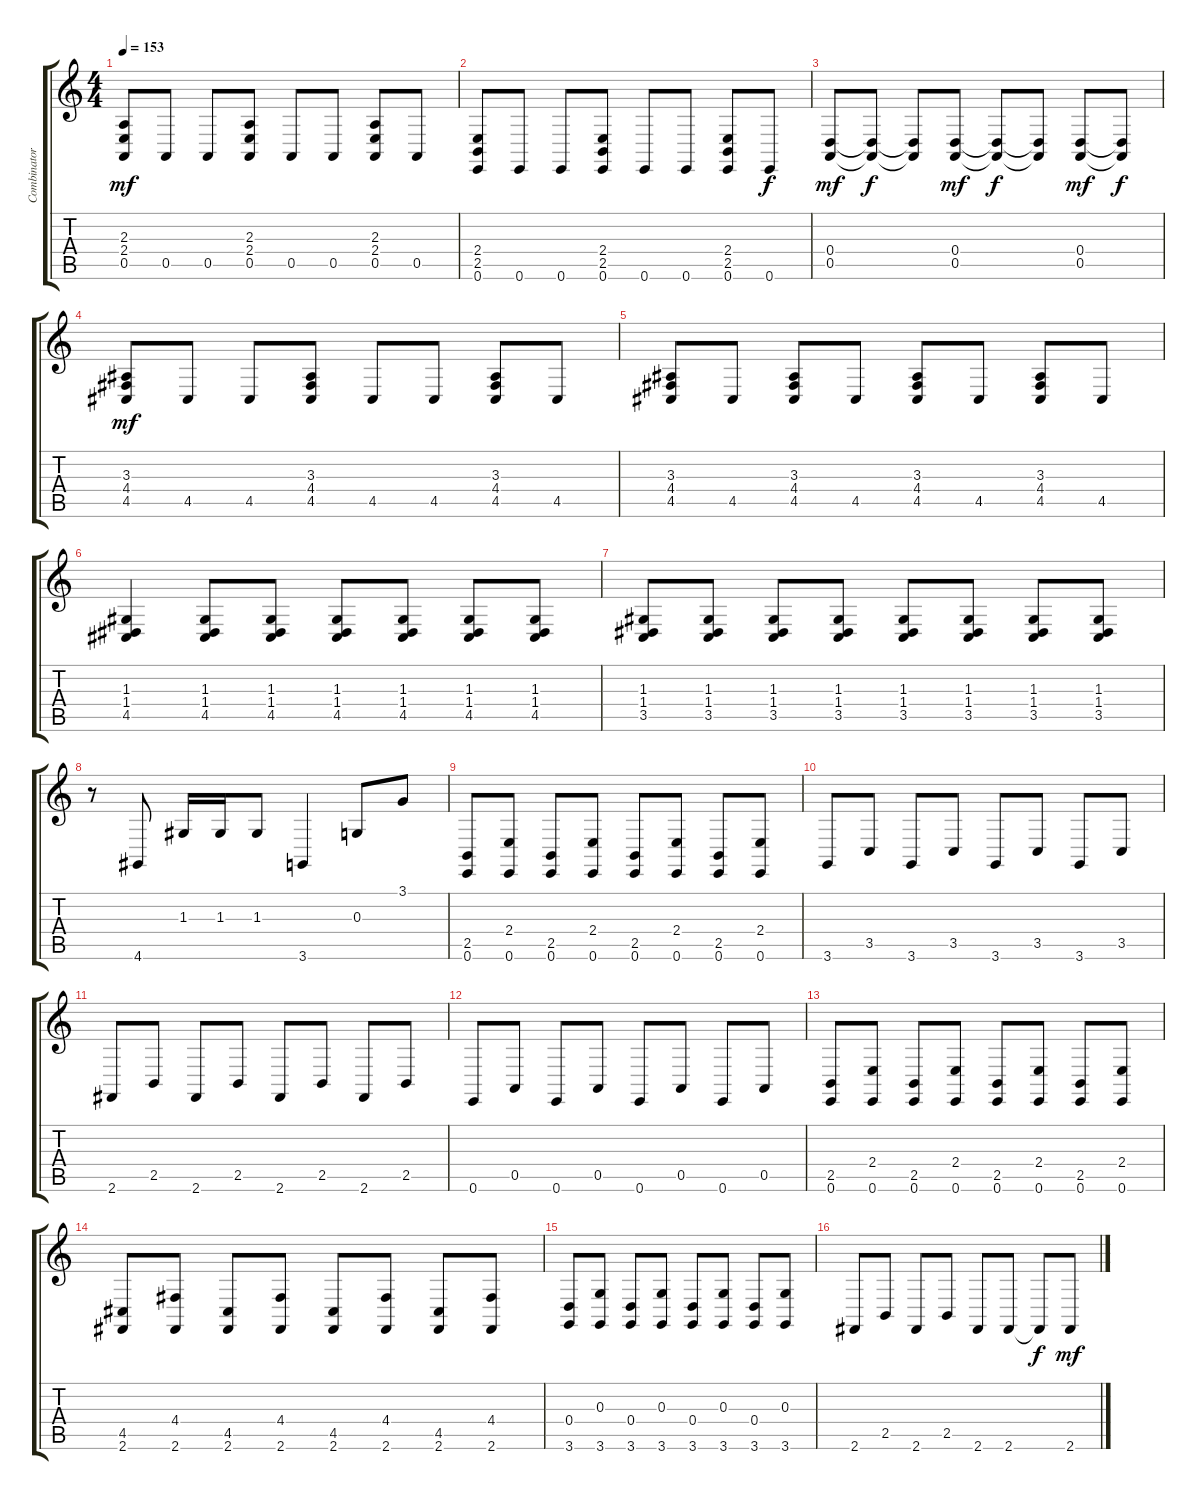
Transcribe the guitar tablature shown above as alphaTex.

\track ("Combinator 2" "Combinator") {instrument acousticgrandpiano}
\staff {score tabs}
\tuning (E4 B3 G3 D3 A2 E2) {hide}
\ts (4 4)
\tempo 153
\clef g2
\ks c
(2.3 2.4 0.5).8{dy mf} 0.5.8 0.5.8 (2.3 2.4 0.5).8 0.5.8 0.5.8 (2.3 2.4 0.5).8 0.5.8 |
(2.4 2.5 0.6).8 0.6.8 0.6.8 (2.4 2.5 0.6).8 0.6.8 0.6.8 (2.4 2.5 0.6).8 0.6.8{dy f} |
(0.4 0.5).8{dy mf} (0.4{t} 0.5{t}).8{dy f} (0.4{t} 0.5{t}).8 (0.4 0.5).8{dy mf} (0.4{t} 0.5{t}).8{dy f} (0.4{t} 0.5{t}).8 (0.4 0.5).8{dy mf} (0.4{t} 0.5{t}).8{dy f} |
(3.3 4.4 4.5).8{dy mf} 4.5.8 4.5.8 (3.3 4.4 4.5).8 4.5.8 4.5.8 (3.3 4.4 4.5).8 4.5.8 |
(3.3 4.4 4.5).8 4.5.8 (3.3 4.4 4.5).8 4.5.8 (3.3 4.4 4.5).8 4.5.8 (3.3 4.4 4.5).8 4.5.8 |
(1.3 1.4 4.5).4 (1.3 1.4 4.5).8 (1.3 1.4 4.5).8 (1.3 1.4 4.5).8 (1.3 1.4 4.5).8 (1.3 1.4 4.5).8 (1.3 1.4 4.5).8 |
(1.3 1.4 3.5).8 (1.3 1.4 3.5).8 (1.3 1.4 3.5).8 (1.3 1.4 3.5).8 (1.3 1.4 3.5).8 (1.3 1.4 3.5).8 (1.3 1.4 3.5).8 (1.3 1.4 3.5).8 |
r.8 4.6.8 1.3.16 1.3.16 1.3.8 3.6.4 0.3.8 3.1.8 |
(2.5 0.6).8 (2.4 0.6).8 (2.5 0.6).8 (2.4 0.6).8 (2.5 0.6).8 (2.4 0.6).8 (2.5 0.6).8 (2.4 0.6).8 |
3.6.8 3.5.8 3.6.8 3.5.8 3.6.8 3.5.8 3.6.8 3.5.8 |
2.6.8 2.5.8 2.6.8 2.5.8 2.6.8 2.5.8 2.6.8 2.5.8 |
0.6.8 0.5.8 0.6.8 0.5.8 0.6.8 0.5.8 0.6.8 0.5.8 |
(2.5 0.6).8 (2.4 0.6).8 (2.5 0.6).8 (2.4 0.6).8 (2.5 0.6).8 (2.4 0.6).8 (2.5 0.6).8 (2.4 0.6).8 |
(4.5 2.6).8 (4.4 2.6).8 (4.5 2.6).8 (4.4 2.6).8 (4.5 2.6).8 (4.4 2.6).8 (4.5 2.6).8 (4.4 2.6).8 |
(0.4 3.6).8 (0.3 3.6).8 (0.4 3.6).8 (0.3 3.6).8 (0.4 3.6).8 (0.3 3.6).8 (0.4 3.6).8 (0.3 3.6).8 |
2.6.8 2.5.8 2.6.8 2.5.8 2.6.8 2.6.8 2.6{t}.8{dy f} 2.6.8{dy mf}
